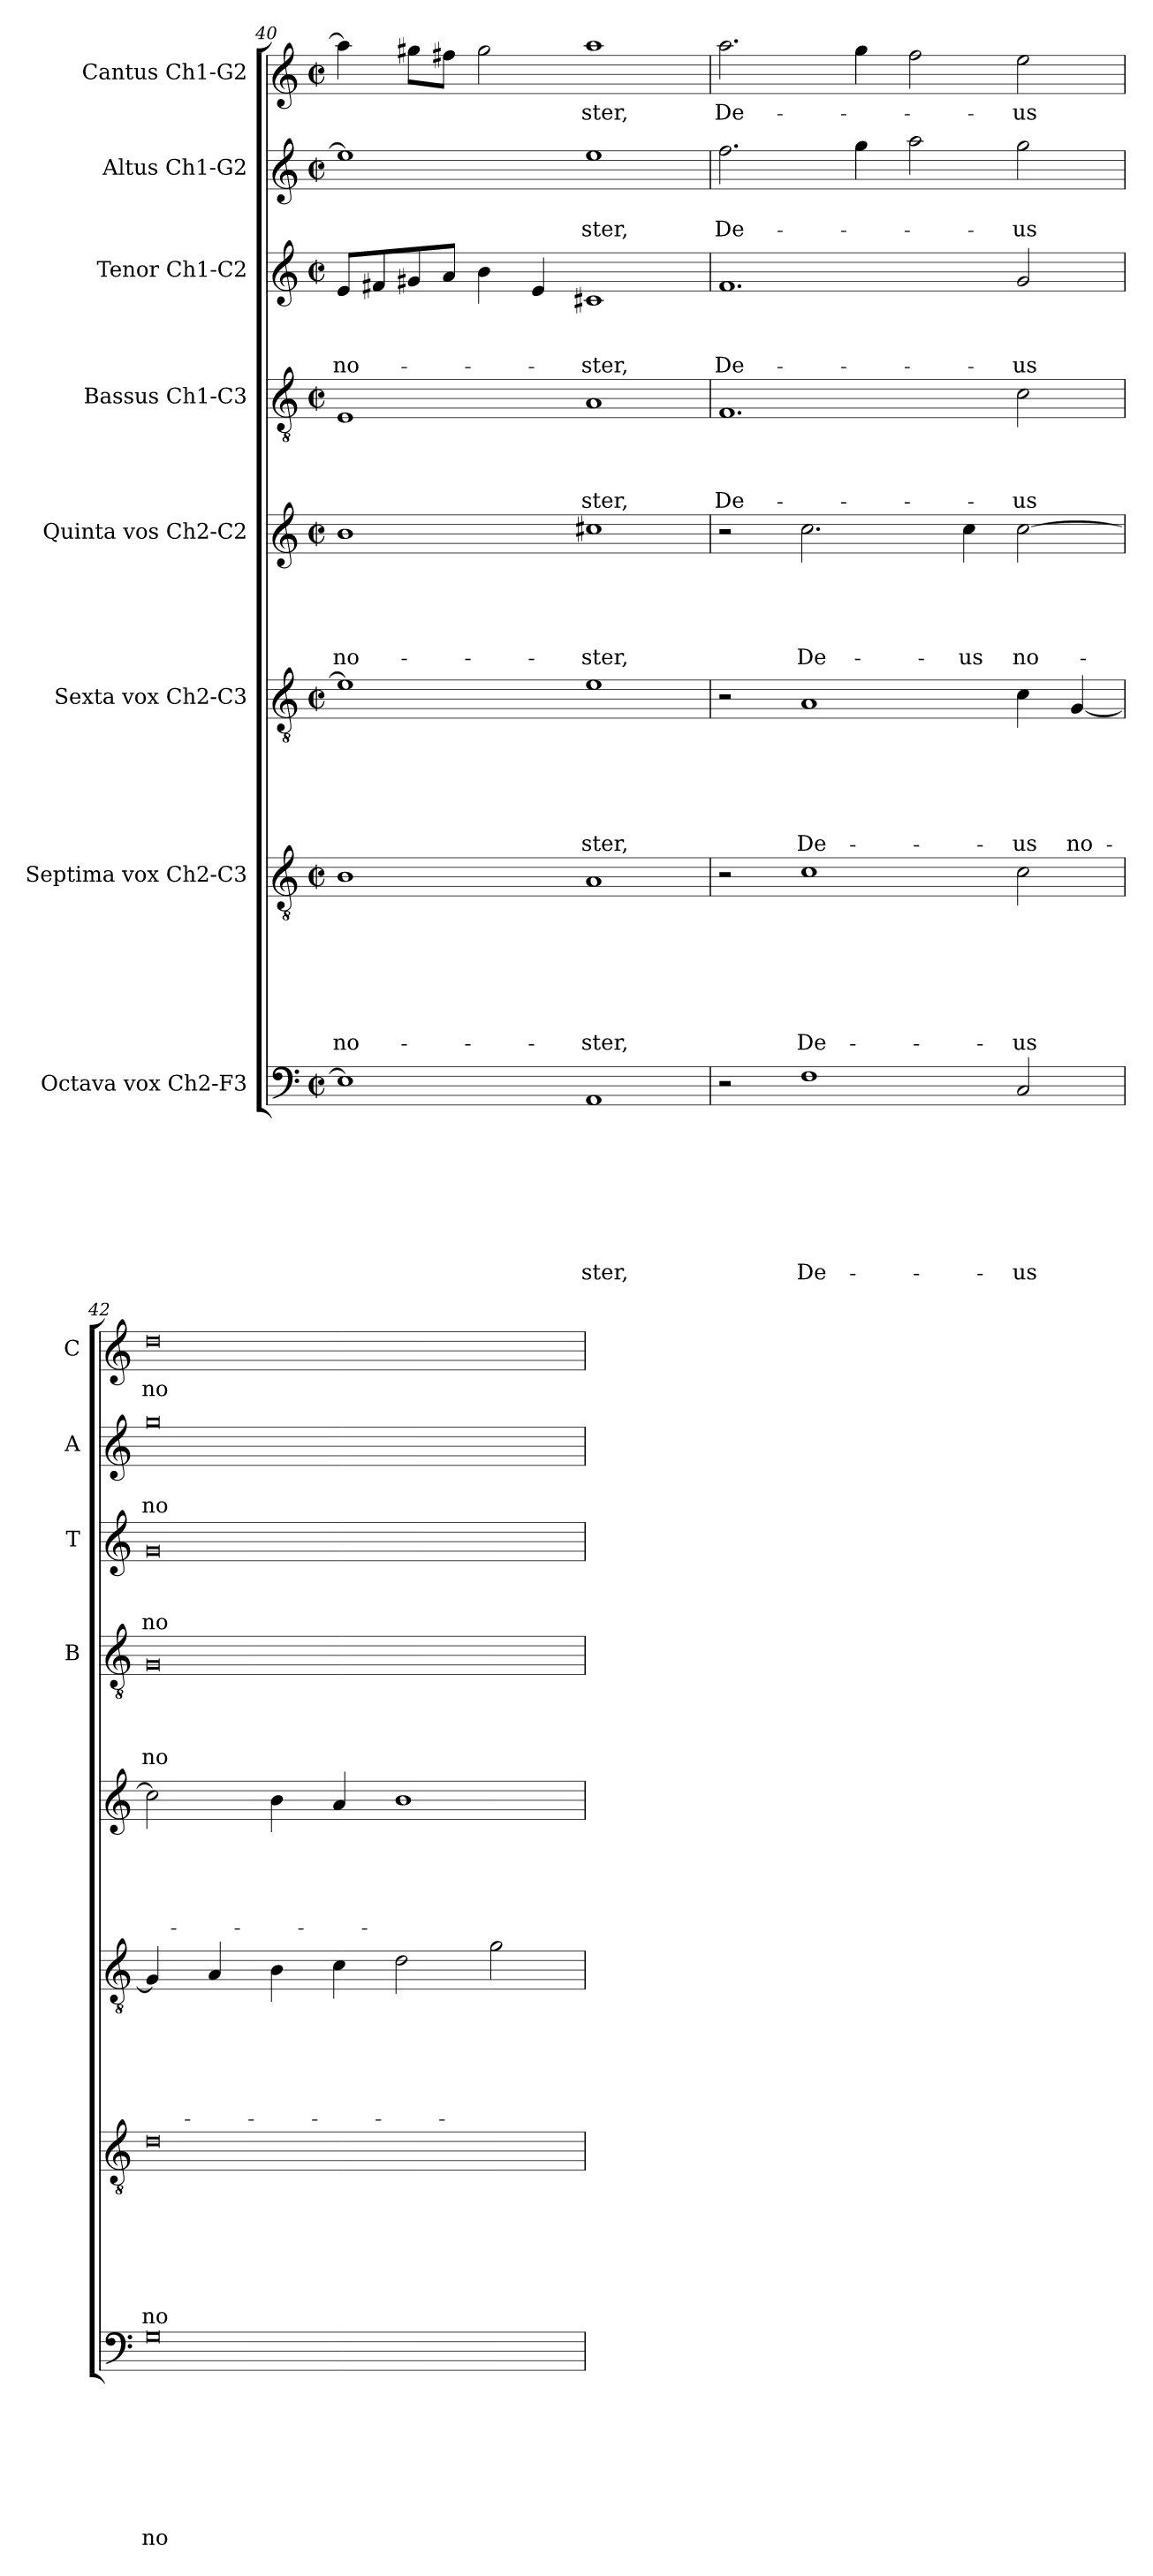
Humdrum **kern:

**kern	**text	**text	**text	**text	**text	**text	**text	**text	**kern	**text	**text	**text	**text	**text	**text	**text	**kern	**text	**text	**text	**text	**text	**text	**kern	**text	**text	**text	**text	**text	**kern	**text	**text	**text	**text	**kern	**text	**text	**text	**kern	**text	**text	**kern	**text
*part8	*part8	*part8	*part8	*part8	*part8	*part8	*part8	*part8	*part7	*part7	*part7	*part7	*part7	*part7	*part7	*part7	*part6	*part6	*part6	*part6	*part6	*part6	*part6	*part5	*part5	*part5	*part5	*part5	*part5	*part4	*part4	*part4	*part4	*part4	*part3	*part3	*part3	*part3	*part2	*part2	*part2	*part1	*part1
*staff8	*staff8	*staff8	*staff8	*staff8	*staff8	*staff8	*staff8	*staff8	*staff7	*staff7	*staff7	*staff7	*staff7	*staff7	*staff7	*staff7	*staff6	*staff6	*staff6	*staff6	*staff6	*staff6	*staff6	*staff5	*staff5	*staff5	*staff5	*staff5	*staff5	*staff4	*staff4	*staff4	*staff4	*staff4	*staff3	*staff3	*staff3	*staff3	*staff2	*staff2	*staff2	*staff1	*staff1
*I"Octava vox Ch2-F3	*	*	*	*	*	*	*	*	*I"Septima vox Ch2-C3	*	*	*	*	*	*	*	*I"Sexta vox Ch2-C3	*	*	*	*	*	*	*I"Quinta vos Ch2-C2	*	*	*	*	*	*I"Bassus Ch1-C3	*	*	*	*	*I"Tenor Ch1-C2	*	*	*	*I"Altus Ch1-G2	*	*	*I"Cantus Ch1-G2	*
*	*	*	*	*	*	*	*	*	*	*	*	*	*	*	*	*	*	*	*	*	*	*	*	*	*	*	*	*	*	*I'B	*	*	*	*	*I'T	*	*	*	*I'A	*	*	*I'C	*
*clefF4	*	*	*	*	*	*	*	*	*clefGv2	*	*	*	*	*	*	*	*clefGv2	*	*	*	*	*	*	*clefG2	*	*	*	*	*	*clefGv2	*	*	*	*	*clefG2	*	*	*	*clefG2	*	*	*clefG2	*
*k[]	*	*	*	*	*	*	*	*	*k[]	*	*	*	*	*	*	*	*k[]	*	*	*	*	*	*	*k[]	*	*	*	*	*	*k[]	*	*	*	*	*k[]	*	*	*	*k[]	*	*	*k[]	*
*C:	*	*	*	*	*	*	*	*	*C:	*	*	*	*	*	*	*	*C:	*	*	*	*	*	*	*C:	*	*	*	*	*	*C:	*	*	*	*	*C:	*	*	*	*C:	*	*	*C:	*
*M2/2	*	*	*	*	*	*	*	*	*M2/2	*	*	*	*	*	*	*	*M2/2	*	*	*	*	*	*	*M2/2	*	*	*	*	*	*M2/2	*	*	*	*	*M2/2	*	*	*	*M2/2	*	*	*M2/2	*
*met(c|)	*	*	*	*	*	*	*	*	*met(c|)	*	*	*	*	*	*	*	*met(c|)	*	*	*	*	*	*	*met(c|)	*	*	*	*	*	*met(c|)	*	*	*	*	*met(c|)	*	*	*	*met(c|)	*	*	*met(c|)	*
=40	=40	=40	=40	=40	=40	=40	=40	=40	=40	=40	=40	=40	=40	=40	=40	=40	=40	=40	=40	=40	=40	=40	=40	=40	=40	=40	=40	=40	=40	=40	=40	=40	=40	=40	=40	=40	=40	=40	=40	=40	=40	=40	=40
!	!	!	!	!	!	!	!	!	!	!	!	!	!	!	!	!LO:LY:b	!	!	!	!	!	!	!	!	!	!	!	!	!LO:LY:b	!	!	!	!	!	!	!	!	!LO:LY:b	!	!	!	!	!
1E]	.	.	.	.	.	.	.	.	1B	.	.	.	.	.	.	no-	1e]	.	.	.	.	.	.	1b	.	.	.	.	no-	1E	.	.	.	.	8e/L	.	.	no-	1ee]	.	.	4aa\]	.
.	.	.	.	.	.	.	.	.	.	.	.	.	.	.	.	.	.	.	.	.	.	.	.	.	.	.	.	.	.	.	.	.	.	.	8f#X/	.	.	.	.	.	.	.	.
.	.	.	.	.	.	.	.	.	.	.	.	.	.	.	.	.	.	.	.	.	.	.	.	.	.	.	.	.	.	.	.	.	.	.	8g#X/	.	.	.	.	.	.	8gg#X\L	.
.	.	.	.	.	.	.	.	.	.	.	.	.	.	.	.	.	.	.	.	.	.	.	.	.	.	.	.	.	.	.	.	.	.	.	8a/J	.	.	.	.	.	.	8ff#X\J	.
.	.	.	.	.	.	.	.	.	.	.	.	.	.	.	.	.	.	.	.	.	.	.	.	.	.	.	.	.	.	.	.	.	.	.	4b\	.	.	.	.	.	.	2gg#\	.
.	.	.	.	.	.	.	.	.	.	.	.	.	.	.	.	.	.	.	.	.	.	.	.	.	.	.	.	.	.	.	.	.	.	.	4e/	.	.	.	.	.	.	.	.
!	!	!	!	!	!	!	!	!LO:LY:b	!	!	!	!	!	!	!	!LO:LY:b	!	!	!	!	!	!	!LO:LY:b	!	!	!	!	!	!LO:LY:b	!	!	!	!	!LO:LY:b	!	!	!	!LO:LY:b	!	!	!LO:LY:b	!	!LO:LY:b
1AA	.	.	.	.	.	.	.	-ster,	1A	.	.	.	.	.	.	-ster,	1e	.	.	.	.	.	-ster,	1cc#X	.	.	.	.	-ster,	1A	.	.	.	-ster,	1c#X	.	.	-ster,	1ee	.	-ster,	1aa	-ster,
=41	=41	=41	=41	=41	=41	=41	=41	=41	=41	=41	=41	=41	=41	=41	=41	=41	=41	=41	=41	=41	=41	=41	=41	=41	=41	=41	=41	=41	=41	=41	=41	=41	=41	=41	=41	=41	=41	=41	=41	=41	=41	=41	=41
!	!	!	!	!	!	!	!	!	!	!	!	!	!	!	!	!	!	!	!	!	!	!	!	!	!	!	!	!	!	!	!	!	!	!LO:LY:b	!	!	!	!LO:LY:b	!	!	!LO:LY:b	!	!LO:LY:b
2r	.	.	.	.	.	.	.	.	2r	.	.	.	.	.	.	.	2r	.	.	.	.	.	.	2r	.	.	.	.	.	1.F	.	.	.	De-	1.f	.	.	De-	2.ff\	.	De-	2.aa\	De-
!	!	!	!	!	!	!	!	!LO:LY:b	!	!	!	!	!	!	!	!LO:LY:b	!	!	!	!	!	!	!LO:LY:b	!	!	!	!	!	!LO:LY:b	!	!	!	!	!	!	!	!	!	!	!	!	!	!
1F	.	.	.	.	.	.	.	De-	1c	.	.	.	.	.	.	De-	1A	.	.	.	.	.	De-	2.cc\	.	.	.	.	De-	.	.	.	.	.	.	.	.	.	.	.	.	.	.
.	.	.	.	.	.	.	.	.	.	.	.	.	.	.	.	.	.	.	.	.	.	.	.	.	.	.	.	.	.	.	.	.	.	.	.	.	.	.	4gg\	.	.	4gg\	.
.	.	.	.	.	.	.	.	.	.	.	.	.	.	.	.	.	.	.	.	.	.	.	.	.	.	.	.	.	.	.	.	.	.	.	.	.	.	.	2aa\	.	.	2ff\	.
!	!	!	!	!	!	!	!	!	!	!	!	!	!	!	!	!	!	!	!	!	!	!	!	!	!	!	!	!	!LO:LY:b	!	!	!	!	!	!	!	!	!	!	!	!	!	!
.	.	.	.	.	.	.	.	.	.	.	.	.	.	.	.	.	.	.	.	.	.	.	.	4cc\	.	.	.	.	-us	.	.	.	.	.	.	.	.	.	.	.	.	.	.
!	!	!	!	!	!	!	!	!LO:LY:b	!	!	!	!	!	!	!	!LO:LY:b	!	!	!	!	!	!	!LO:LY:b	!	!	!	!	!	!LO:LY:b	!	!	!	!	!LO:LY:b	!	!	!	!LO:LY:b	!	!	!LO:LY:b	!	!LO:LY:b
2C/	.	.	.	.	.	.	.	-us	2c\	.	.	.	.	.	.	-us	4c\	.	.	.	.	.	-us	[2cc\	.	.	.	.	no-	2c\	.	.	.	-us	2g/	.	.	-us	2gg\	.	-us	2ee\	-us
!	!	!	!	!	!	!	!	!	!	!	!	!	!	!	!	!	!	!	!	!	!	!	!LO:LY:b	!	!	!	!	!	!	!	!	!	!	!	!	!	!	!	!	!	!	!	!
.	.	.	.	.	.	.	.	.	.	.	.	.	.	.	.	.	[4G/	.	.	.	.	.	no-	.	.	.	.	.	.	.	.	.	.	.	.	.	.	.	.	.	.	.	.
=42	=42	=42	=42	=42	=42	=42	=42	=42	=42	=42	=42	=42	=42	=42	=42	=42	=42	=42	=42	=42	=42	=42	=42	=42	=42	=42	=42	=42	=42	=42	=42	=42	=42	=42	=42	=42	=42	=42	=42	=42	=42	=42	=42
!	!	!	!	!	!	!	!	!LO:LY:b	!	!	!	!	!	!	!	!LO:LY:b	!	!	!	!	!	!	!	!	!	!	!	!	!	!	!	!	!	!LO:LY:b	!	!	!	!LO:LY:b	!	!	!LO:LY:b	!	!LO:LY:b
0G	.	.	.	.	.	.	.	no-	0d	.	.	.	.	.	.	no-	4G/]	.	.	.	.	.	.	2cc\]	.	.	.	.	.	0G	.	.	.	no-	0g	.	.	no-	0gg	.	no-	0dd	no-
.	.	.	.	.	.	.	.	.	.	.	.	.	.	.	.	.	4A/	.	.	.	.	.	.	.	.	.	.	.	.	.	.	.	.	.	.	.	.	.	.	.	.	.	.
.	.	.	.	.	.	.	.	.	.	.	.	.	.	.	.	.	4B\	.	.	.	.	.	.	4b\	.	.	.	.	.	.	.	.	.	.	.	.	.	.	.	.	.	.	.
.	.	.	.	.	.	.	.	.	.	.	.	.	.	.	.	.	4c\	.	.	.	.	.	.	4a/	.	.	.	.	.	.	.	.	.	.	.	.	.	.	.	.	.	.	.
.	.	.	.	.	.	.	.	.	.	.	.	.	.	.	.	.	2d\	.	.	.	.	.	.	1b	.	.	.	.	.	.	.	.	.	.	.	.	.	.	.	.	.	.	.
.	.	.	.	.	.	.	.	.	.	.	.	.	.	.	.	.	2g\	.	.	.	.	.	.	.	.	.	.	.	.	.	.	.	.	.	.	.	.	.	.	.	.	.	.
=	=	=	=	=	=	=	=	=	=	=	=	=	=	=	=	=	=	=	=	=	=	=	=	=	=	=	=	=	=	=	=	=	=	=	=	=	=	=	=	=	=	=	=
*-	*-	*-	*-	*-	*-	*-	*-	*-	*-	*-	*-	*-	*-	*-	*-	*-	*-	*-	*-	*-	*-	*-	*-	*-	*-	*-	*-	*-	*-	*-	*-	*-	*-	*-	*-	*-	*-	*-	*-	*-	*-	*-	*-
